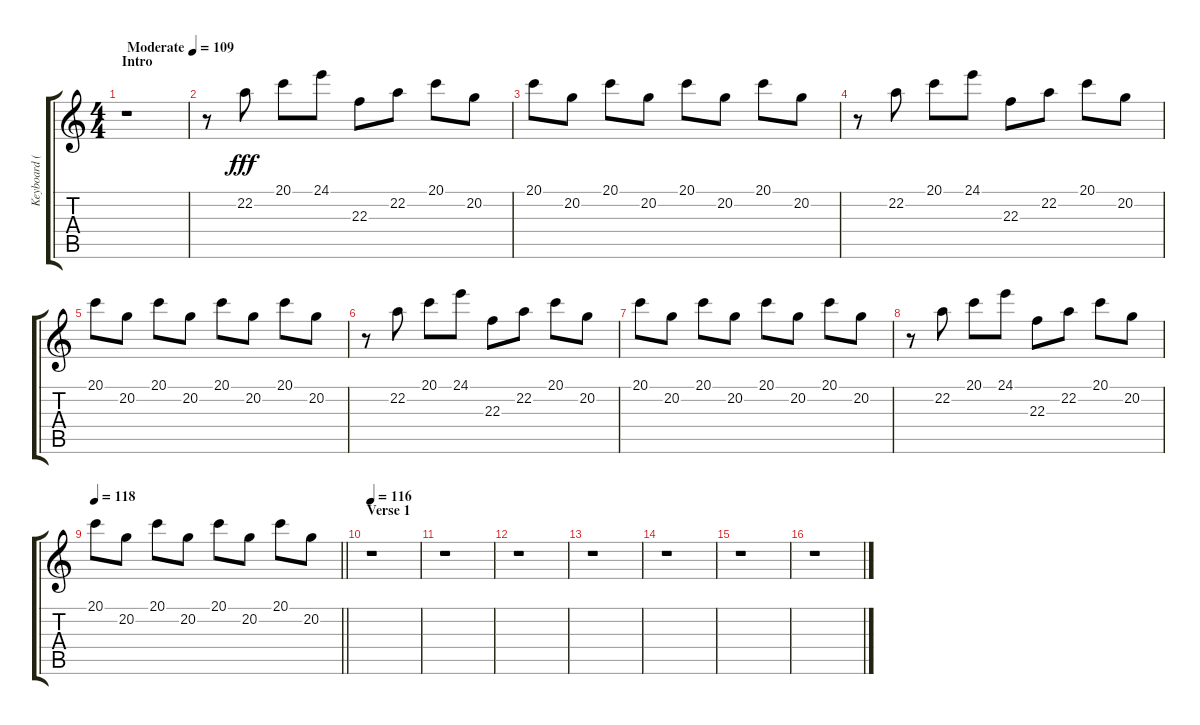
\track ("Keyboard (Dio)" "Keyboard (") {instrument stringensemble1}
\staff {score tabs}
\tuning (E4 B3 G3 D3 A2 E2) {hide}
\ts (4 4)
\section ("" "Intro")
\tempo (109 "Moderate")
\clef g2
\ks c
r.1{dy fff instrument stringensemble1} |
r.8 22.2.8 20.1.8 24.1.8 22.3.8 22.2.8 20.1.8 20.2.8 |
20.1.8 20.2.8 20.1.8 20.2.8 20.1.8 20.2.8 20.1.8 20.2.8 |
r.8 22.2.8 20.1.8 24.1.8 22.3.8 22.2.8 20.1.8 20.2.8 |
20.1.8 20.2.8 20.1.8 20.2.8 20.1.8 20.2.8 20.1.8 20.2.8 |
r.8 22.2.8 20.1.8 24.1.8 22.3.8 22.2.8 20.1.8 20.2.8 |
20.1.8 20.2.8 20.1.8 20.2.8 20.1.8 20.2.8 20.1.8 20.2.8 |
r.8 22.2.8 20.1.8 24.1.8 22.3.8 22.2.8 20.1.8 20.2.8 |
\tempo 118
\barLineRight lightlight
20.1.8{volume 5} 20.2.8 20.1.8 20.2.8 20.1.8 20.2.8 20.1.8 20.2.8 |
\section ("" "Verse 1")
\tempo 116
r.1{volume 0} |
r.1 |
r.1 |
r.1 |
r.1 |
r.1 |
r.1
